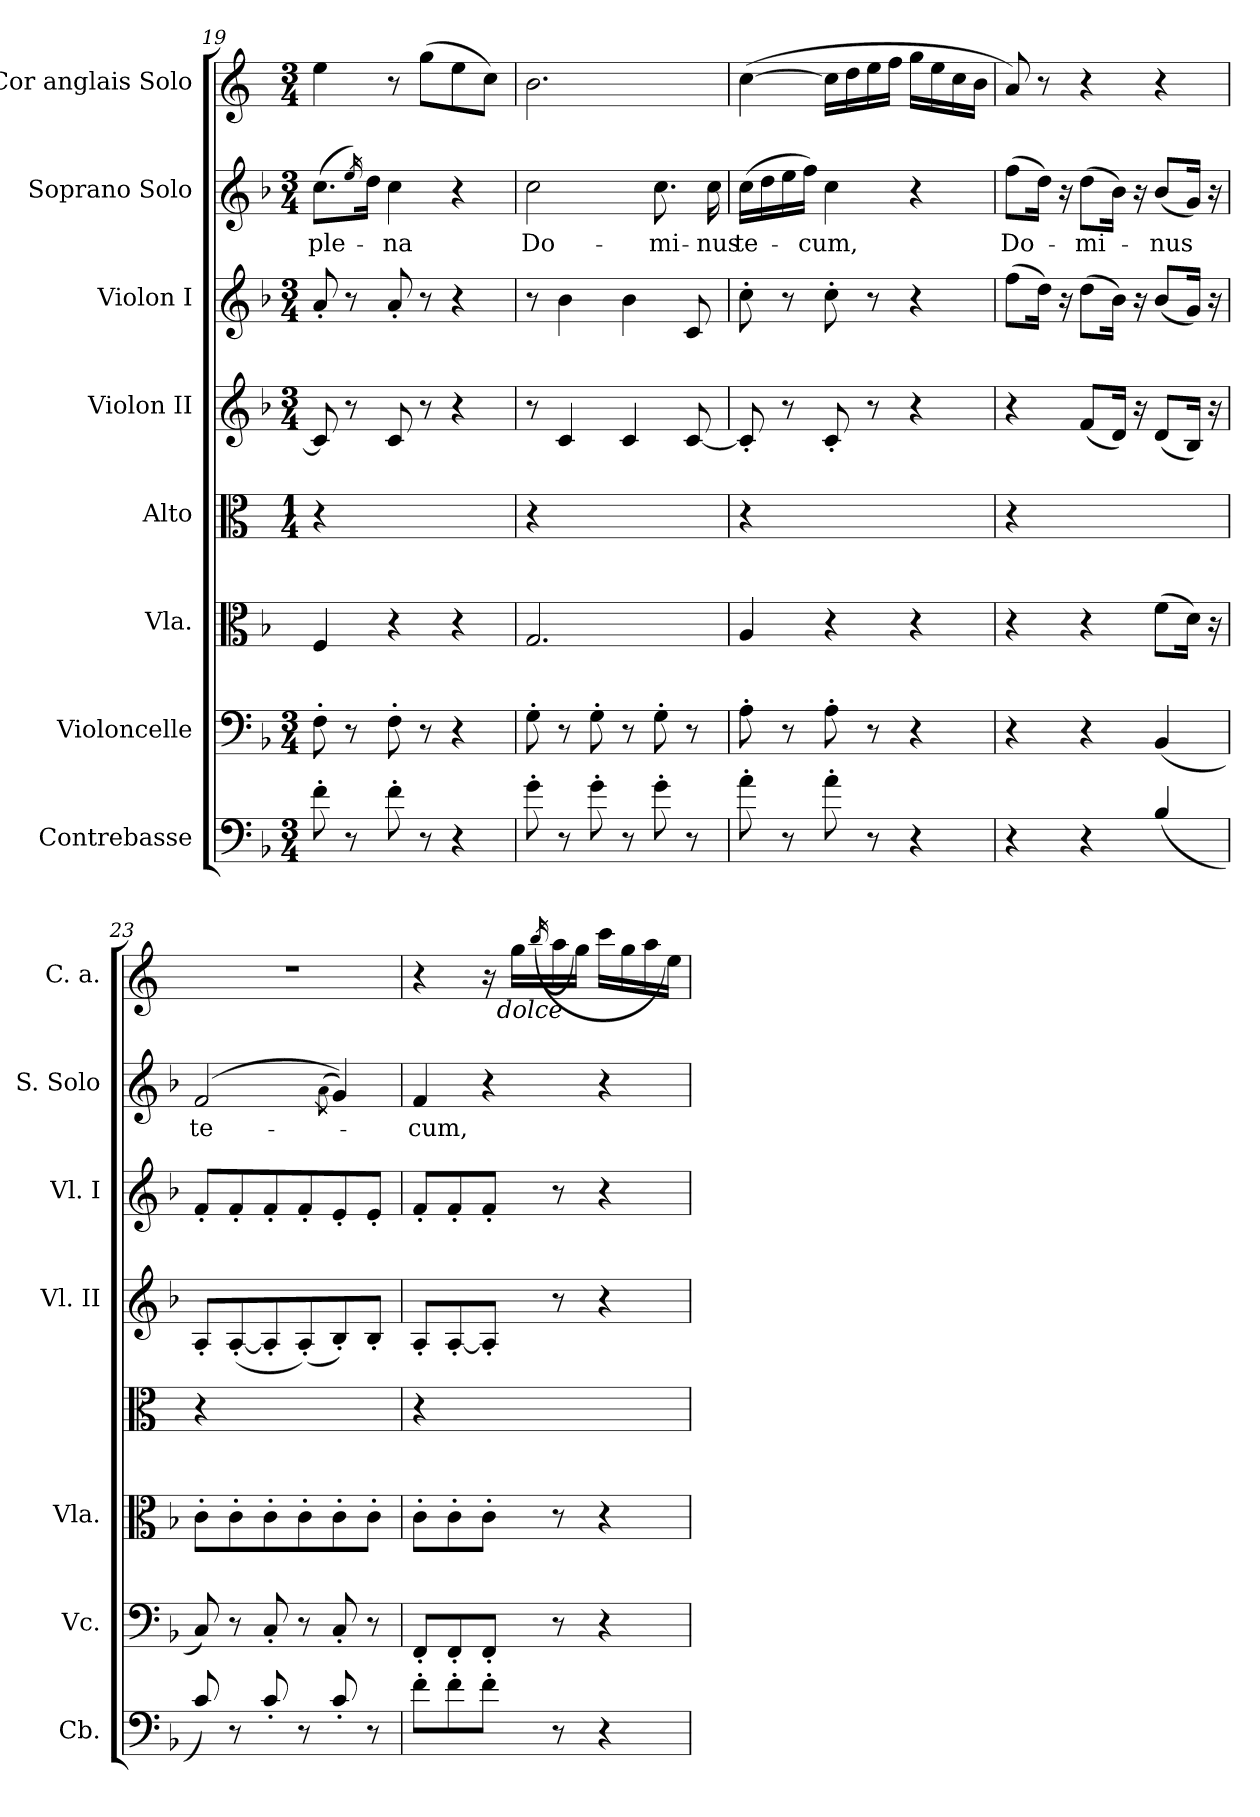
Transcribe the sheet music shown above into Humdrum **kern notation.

**kern	**kern	**kern	**kern	**kern	**kern	**kern	**text	**kern
*part8	*part7	*part6	*part5	*part4	*part3	*part2	*part2	*part1
*staff8	*staff7	*staff6	*staff5	*staff4	*staff3	*staff2	*staff2	*staff1
*I"Contrebasse	*I"Violoncelle	*I"Vla.	*I"Alto	*I"Violon II	*I"Violon I	*I"Soprano Solo	*	*I"Cor anglais Solo
*I'Cb.	*I'Vc.	*I'Vla.	*	*I'Vl. II	*I'Vl. I	*I'S. Solo	*	*I'C. a.
*clefF4	*clefF4	*clefC3	*clefC3	*clefG2	*clefG2	*clefG2	*	*clefG2
*ITrd7c12	*	*	*ITrd-3c-5	*	*	*	*	*ITrd-3c-5
*k[b-]	*k[b-]	*k[b-]	*k[b-]	*k[b-]	*k[b-]	*k[b-]	*	*k[b-]
*F:	*F:	*F:	*F:	*F:	*F:	*F:	*	*F:
*M3/4	*M3/4	*	*M1/4	*M3/4	*M3/4	*M3/4	*	*M3/4
=19	=19	=19	=19	=19	=19	=19	=19	=19
!	!	!	!	!	!	!	!LO:LY:b	!
8F'>\	8F'>\	4F/	4r	8c/]	8a'</	(>8.cc\L	ple-	4aa\
8r	8r	.	.	8r	8r	.	.	.
.	.	.	.	.	.	16qee/)	.	.
.	.	.	.	.	.	16dd\Jk	.	.
!	!	!	!	!	!	!	!LO:LY:b	!
8F'>\	8F'>\	4r	2ryy	8c/	8a'</	4cc\	-na	8r
8r	8r	.	.	8r	8r	.	.	(>8ccc\L
4r	4r	4r	.	4r	4r	4r	.	8aa\
.	.	.	.	.	.	.	.	8ff\J)
=20	=20	=20	=20	=20	=20	=20	=20	=20
!	!	!	!	!	!	!	!LO:LY:b	!
8G'>\	8G'>\	2.G/	4r	8r	8r	2cc\	Do-	2.ee\
8r	8r	.	.	4c/	4b-\	.	.	.
8G'>\	8G'>\	.	2ryy	.	.	.	.	.
8r	8r	.	.	4c/	4b-\	.	.	.
!	!	!	!	!	!	!	!LO:LY:b	!
8G'>\	8G'>\	.	.	.	.	8.cc\	-mi-	.
8r	8r	.	.	[>8c/	8c/	.	.	.
!	!	!	!	!	!	!	!LO:LY:b	!
.	.	.	.	.	.	16cc\	-nus	.
!!LO:PB:g=z
=21	=21	=21	=21	=21	=21	=21	=21	=21
!	!	!	!	!	!	!	!LO:LY:b	!
8A'>\	8A'>\	4A/	4r	8c'</]	8cc'>\	(>16cc\LL	te-	(>[>4ff\
.	.	.	.	.	.	16dd\	.	.
8r	8r	.	.	8r	8r	16ee\	.	.
!	!	!	!	!	!	!	!LO:LY:b	!
.	.	.	.	.	.	16ff\JJ)	-cum,	.
8A'>\	8A'>\	4r	2ryy	8c'</	8cc'>\	4cc\	.	16ff\LL]
.	.	.	.	.	.	.	.	16gg\
8r	8r	.	.	8r	8r	.	.	16aa\
.	.	.	.	.	.	.	.	16bb-\JJ
4r	4r	4r	.	4r	4r	4r	.	16ccc\LL
.	.	.	.	.	.	.	.	16aa\
.	.	.	.	.	.	.	.	16ff\
.	.	.	.	.	.	.	.	16ee\JJ
=22	=22	=22	=22	=22	=22	=22	=22	=22
!	!	!	!	!	!	!	!LO:LY:b	!
4r	4r	4r	4r	4r	(>8ff\L	(>8ff\L	Do-	8dd/)
.	.	.	.	.	16dd\Jk)	16dd\Jk)	.	8r
.	.	.	.	.	16ra	16ra	.	.
!	!	!	!	!	!	!	!LO:LY:b	!
4r	4r	4r	2ryy	(<8f/L	(>8dd\L	(>8dd\L	-mi-	4r
.	.	.	.	16d/Jk)	16b-\Jk)	16b-\Jk)	.	.
.	.	.	.	16ra	16ra	16ra	.	.
!	!	!	!	!	!	!	!LO:LY:b	!
(<4BB-/	(<4BB-/	(>8f\L	.	(<8d/L	(<8b-/L	(<8b-/L	-nus	4r
.	.	16d\Jk)	.	16B-/Jk)	16g/Jk)	16g/Jk)	.	.
.	.	16rB	.	16ra	16ra	16ra	.	.
=23	=23	=23	=23	=23	=23	=23	=23	=23
!	!	!	!	!	!	!	!LO:LY:b	!LO:N:vis=1
8C/)	8C/)	8c'>\L	4r	8A'</L	8f'</L	(2f/	te-	2.r
8r	8r	8c'>\	.	(>[>8A'</	8f'</	.	.	.
8C'</	8C'</	8c'>\	2ryy	8A'</]	8f'</	.	.	.
8r	8r	8c'>\	.	(>8A'</)	8f'</	.	.	.
.	.	.	.	.	.	(<8qa\	.	.
8C'</	8C'</	8c'>\	.	8B-'</)	8e'</	4g/))	.	.
8r	8r	8c'>\J	.	8B-'</J	8e'</J	.	.	.
=24	=24	=24	=24	=24	=24	=24	=24	=24
!	!	!	!	!	!	!	!LO:LY:b	!
*	*	*	*	*	*	*	*	*^
8F'>\L	8FF'</L	8c'>\L	4r	8A'</L	8f'</L	4f/	-cum,	4r	4ryy
8F'>\	8FF'</	8c'>\	.	[>8A'</	8f'</	.	.	.	.
8F'>\J	8FF'</J	8c'>\J	2ryy	8A'</J]	8f'</J	4r	.	16ra	32ryy
!	!	!	!	!	!	!	!	!	!LO:TX:b:i:t=dolce
.	.	.	.	.	.	.	.	.	4...ryy
.	.	.	.	.	.	.	.	16ccc\LL	.
.	.	.	.	.	.	.	.	(<(16qeee/	.
8r	8r	8r	.	8r	8r	.	.	16ddd\	.
.	.	.	.	.	.	.	.	16ccc\JJ)	.
4r	4r	4r	.	4r	4r	4r	.	16fff\LL	.
.	.	.	.	.	.	.	.	16ccc\	.
.	.	.	.	.	.	.	.	16ddd\	.
.	.	.	.	.	.	.	.	16aa\JJ)	.
*	*	*	*	*	*	*	*	*v	*v
=	=	=	=	=	=	=	=	=
*-	*-	*-	*-	*-	*-	*-	*-	*-
